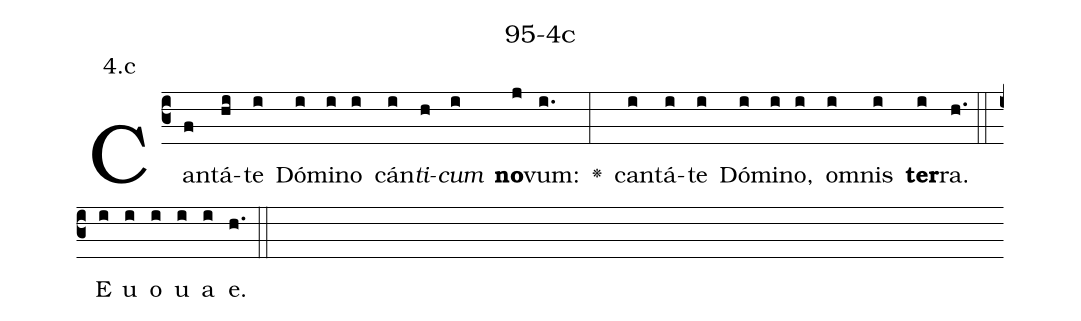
name: 95-4c;
annotation: 4.c;
%%
(c3)Can(f)tá(hi)te(i) Dó(i)mi(i)no(i) cán(i)<i>ti</i>(h)<i>cum</i>(i) <b>no</b>(j)vum:(i.) <v>\greheightstar</v>(:) can(i)tá(i)te(i) Dó(i)mi(i)no,(i) om(i)nis(i) <b>ter</b>(i)ra.(h.) (::) E(i) u(i) o(i) u(i) a(i) e.(h.) (::)
